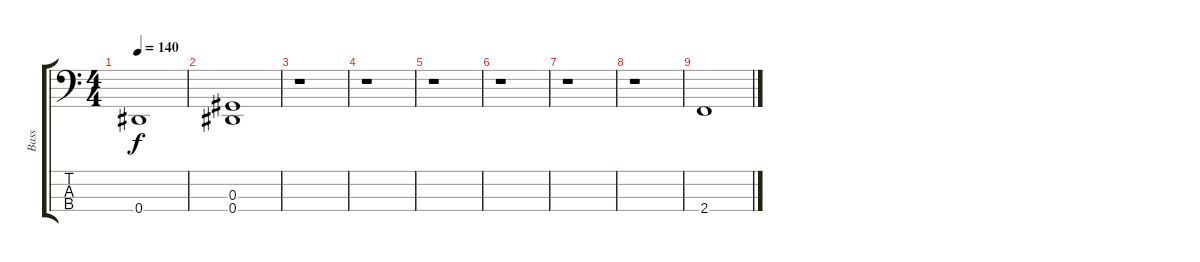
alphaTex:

\track ("Bass" "Bass") {instrument electricbasspick}
\staff {score tabs}
\tuning (Gb2 Db2 Ab1 Eb1) {hide}
\ts (4 4)
\tempo 140
\clef f4
\ks c
0.4.1{dy f} |
(0.3 0.4).1 |
r.1 |
r.1 |
r.1 |
r.1 |
r.1 |
r.1 |
2.4.1
